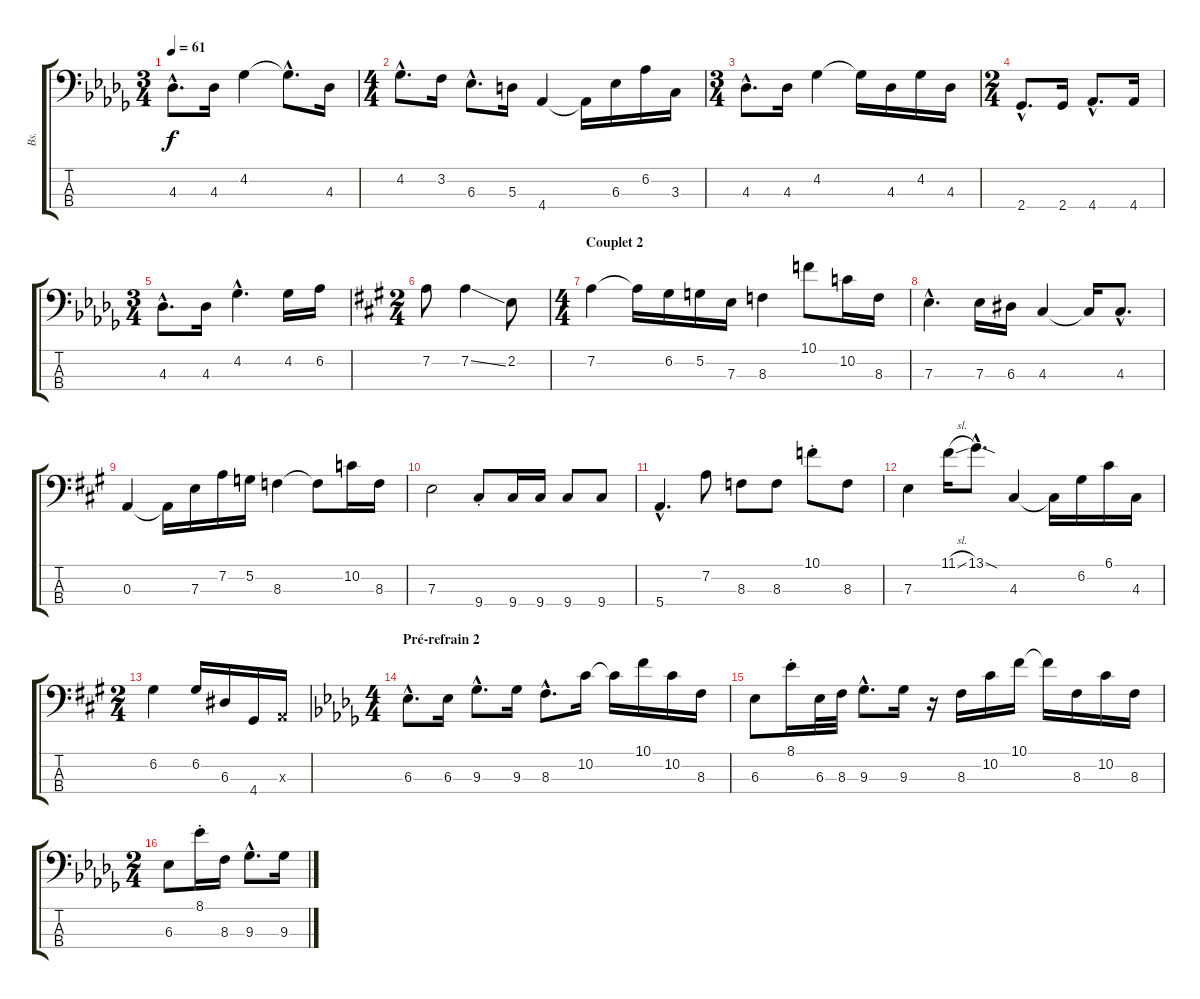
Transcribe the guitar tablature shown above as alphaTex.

\track ("Bs." "Bs.") {instrument electricbasspick}
\staff {score tabs}
\tuning (G2 D2 A1 E1) {hide}
\ts (3 4)
\tempo 61
\clef f4
\ks db
4.3{hac}.8{d dy f} 4.3.16 4.2.4 4.2{hac t}.8{d} 4.3.16 |
\ts (4 4)
4.2{hac}.8{d} 3.2.16 6.3{hac}.8{d} 5.3.16 4.4.4 4.4{t}.16 6.3.16 6.2.16 3.3.16 |
\ts (3 4)
4.3{hac}.8{d} 4.3.16 4.2.4 4.2{t}.16 4.3.16 4.2.16 4.3.16 |
\ts (2 4)
2.4{hac}.8{d} 2.4.16 4.4{hac}.8{d} 4.4.16 |
\ts (3 4)
4.3{hac}.8{d} 4.3.16 4.2{hac}.4{d} 4.2.16 6.2.16 |
\ts (2 4)
\ks a
7.2.8 7.2{ss}.4 2.2.8 |
\ts (4 4)
\section ("" "Couplet 2")
7.2.4 7.2{t}.16 6.2.16 5.2.16 7.3.16 8.3.4 10.1.8 10.2.16 8.3.16 |
7.3{hac}.4{d} 7.3.16 6.3.16 4.3.4 4.3{t}.16 4.3{hac}.8{d} |
0.3.4 0.3{t}.16 7.3.16 7.2.16 5.2.16 8.3.4 8.3{t}.8 10.2.16 8.3.16 |
7.3.2 9.4{st}.8 9.4.16 9.4.16 9.4.8 9.4.8 |
5.4{hac}.4{d} 7.2.8 8.3.8 8.3.8 10.1{st}.8 8.3.8 |
7.3.4 11.1{sl}.16 13.1{sod hac}.8{d} 4.3.4 4.3{t}.16 6.2.16 6.1.16 4.3.16 |
\ts (2 4)
6.2.4 6.2.16 6.3.16 4.4.16 0.3{x}.16 |
\ts (4 4)
\section ("" "Pré-refrain 2")
\ks db
6.3{hac}.8{d} 6.3.16 9.3{hac}.8{d} 9.3.16 8.3{hac}.8{d} 10.2.16 10.2{t}.16 10.1.16 10.2.16 8.3.16 |
6.3.8 8.1{st}.16 6.3.32 8.3.32 9.3{hac}.8{d} 9.3.16 r.16 8.3.16 10.2.16 10.1.16 10.1{t}.16 8.3.16 10.2.16 8.3.16 |
\ts (2 4)
6.3.8 8.1{st}.16 8.3.16 9.3{hac}.8{d} 9.3.16
